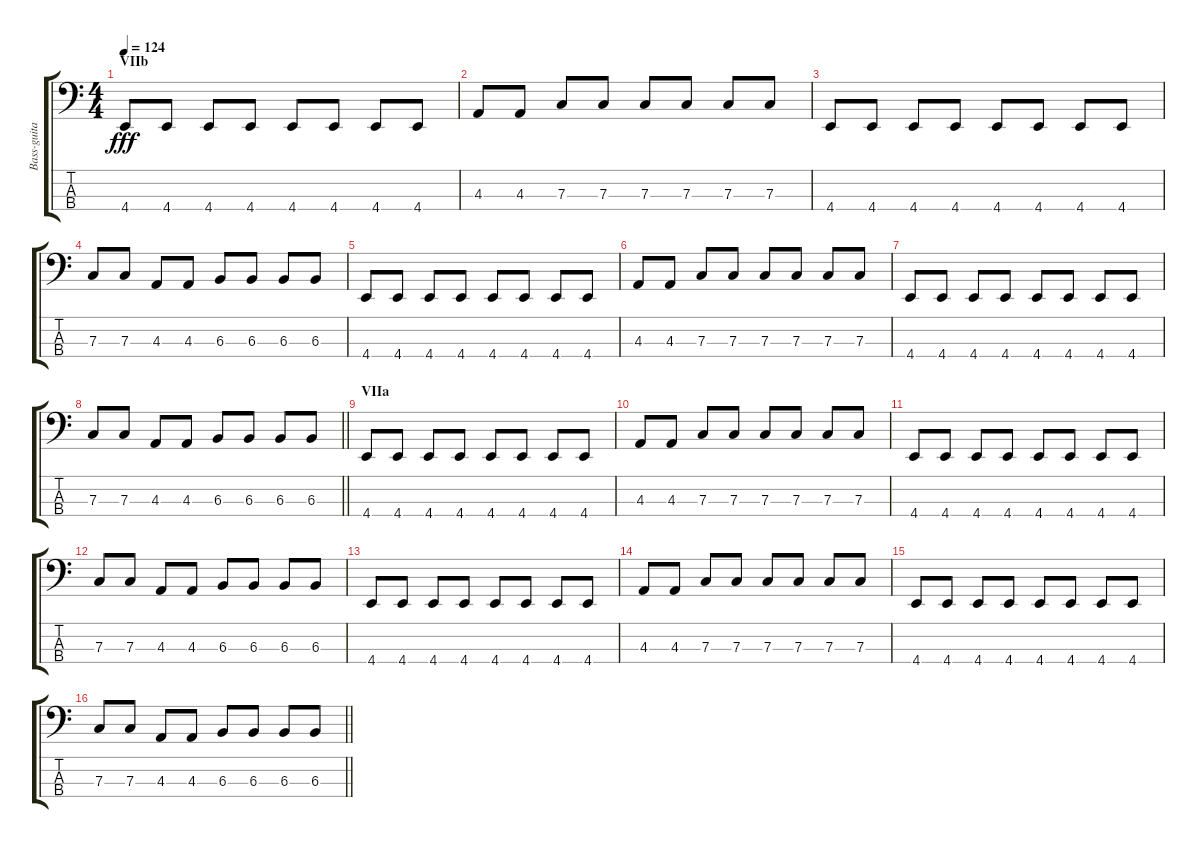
\track ("Bass-guitar (Bergelmir)" "Bass-guita") {instrument electricbassfinger}
\staff {score tabs}
\tuning (Eb2 Bb1 F1 C1) {hide}
\ts (4 4)
\section ("" "VIIb")
\tempo 124
\clef f4
\ks c
4.4.8{dy fff} 4.4.8 4.4.8 4.4.8 4.4.8 4.4.8 4.4.8 4.4.8 |
4.3.8 4.3.8 7.3.8 7.3.8 7.3.8 7.3.8 7.3.8 7.3.8 |
4.4.8 4.4.8 4.4.8 4.4.8 4.4.8 4.4.8 4.4.8 4.4.8 |
7.3.8 7.3.8 4.3.8 4.3.8 6.3.8 6.3.8 6.3.8 6.3.8 |
4.4.8 4.4.8 4.4.8 4.4.8 4.4.8 4.4.8 4.4.8 4.4.8 |
4.3.8 4.3.8 7.3.8 7.3.8 7.3.8 7.3.8 7.3.8 7.3.8 |
4.4.8 4.4.8 4.4.8 4.4.8 4.4.8 4.4.8 4.4.8 4.4.8 |
\barLineRight lightlight
7.3.8 7.3.8 4.3.8 4.3.8 6.3.8 6.3.8 6.3.8 6.3.8 |
\section ("" "VIIa")
4.4.8 4.4.8 4.4.8 4.4.8 4.4.8 4.4.8 4.4.8 4.4.8 |
4.3.8 4.3.8 7.3.8 7.3.8 7.3.8 7.3.8 7.3.8 7.3.8 |
4.4.8 4.4.8 4.4.8 4.4.8 4.4.8 4.4.8 4.4.8 4.4.8 |
7.3.8 7.3.8 4.3.8 4.3.8 6.3.8 6.3.8 6.3.8 6.3.8 |
4.4.8 4.4.8 4.4.8 4.4.8 4.4.8 4.4.8 4.4.8 4.4.8 |
4.3.8 4.3.8 7.3.8 7.3.8 7.3.8 7.3.8 7.3.8 7.3.8 |
4.4.8 4.4.8 4.4.8 4.4.8 4.4.8 4.4.8 4.4.8 4.4.8 |
\barLineRight lightlight
7.3.8 7.3.8 4.3.8 4.3.8 6.3.8 6.3.8 6.3.8 6.3.8
